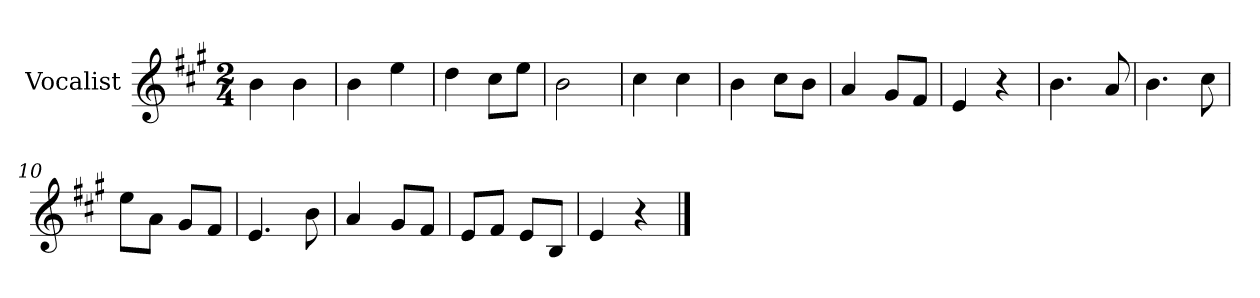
**kern
*part1
*staff1
*I"Vocalist
*k[f#c#g#]
*A:
*M2/4
=
4b
4b
=1
4b
4ee
=2
4dd
8cc#L
8eeJ
=3
2b
=4
4cc#
4cc#
=5
4b
8cc#L
8bJ
=6
4a
8g#L
8f#J
=7
4e
4r
=8
4.b
8a
=9
4.b
8cc#
=10
8eeL
8aJ
8g#L
8f#J
=11
4.e
8b
=12
4a
8g#L
8f#J
=13
8eL
8f#J
8eL
8BJ
=14
4e
4r
==
*-
